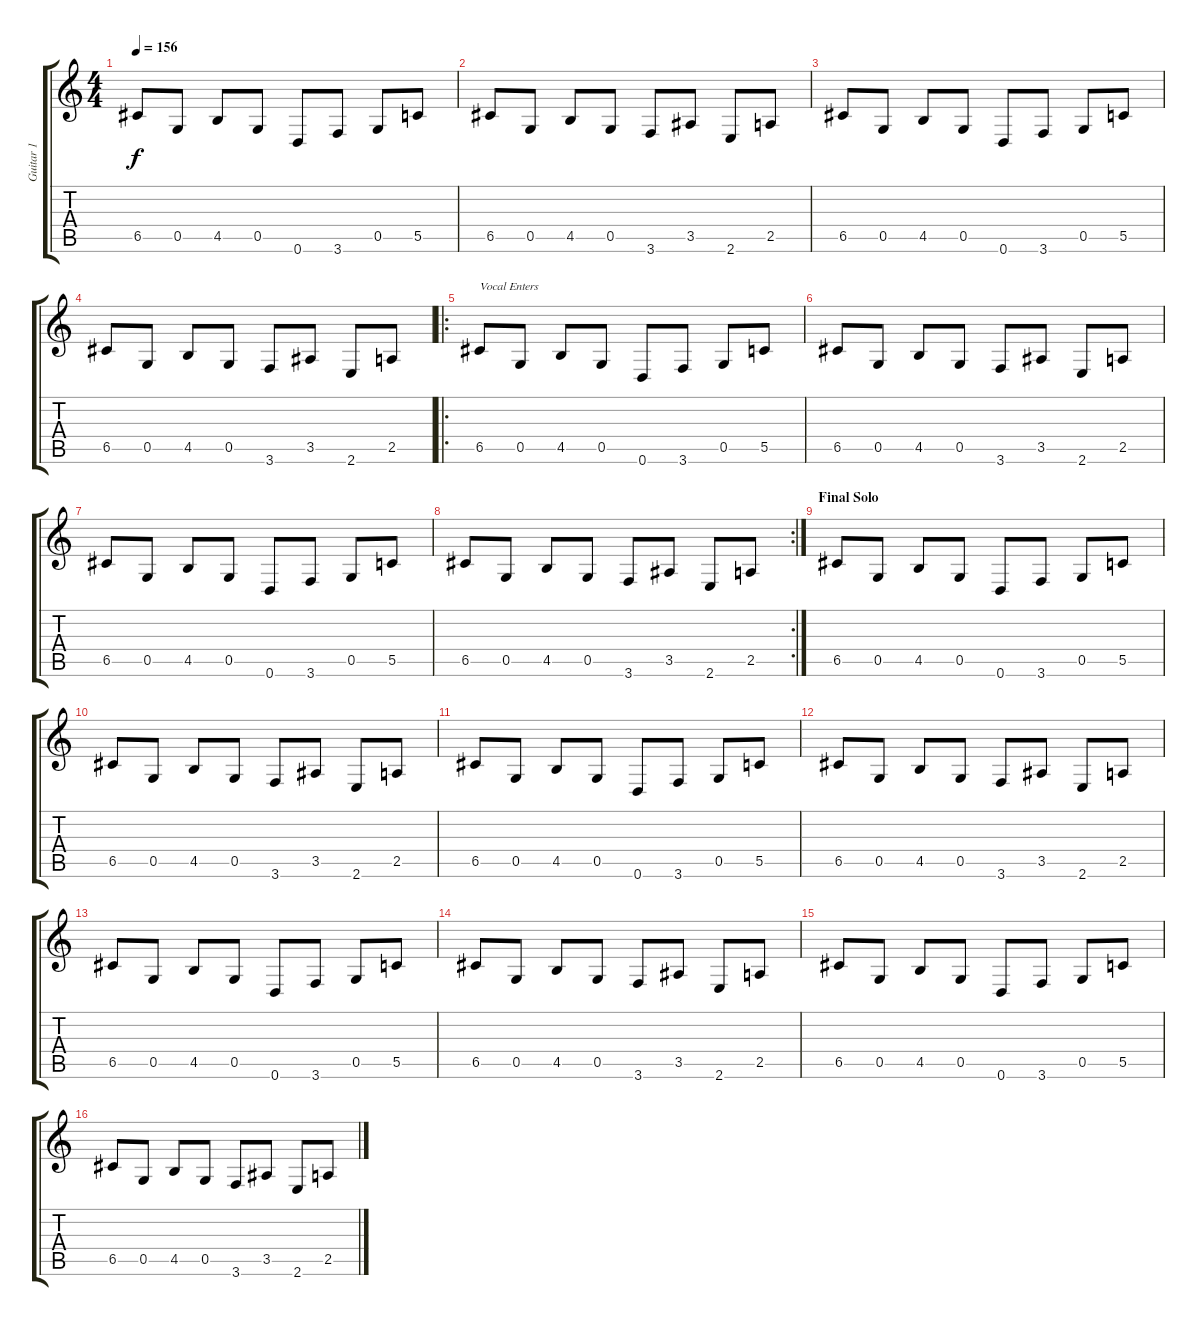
\track ("Guitar 1" "Guitar 1") {instrument distortionguitar}
\staff {score tabs}
\tuning (D4 A3 F3 C3 G2 D2) {hide}
\ts (4 4)
\tempo 156
\clef g2
\ks c
6.5.8{dy f} 0.5.8 4.5.8 0.5.8 0.6.8 3.6.8 0.5.8 5.5.8 |
6.5.8 0.5.8 4.5.8 0.5.8 3.6.8 3.5.8 2.6.8 2.5.8 |
6.5.8 0.5.8 4.5.8 0.5.8 0.6.8 3.6.8 0.5.8 5.5.8 |
6.5.8 0.5.8 4.5.8 0.5.8 3.6.8 3.5.8 2.6.8 2.5.8 |
\ro
6.5.8{txt "Vocal Enters"} 0.5.8 4.5.8 0.5.8 0.6.8 3.6.8 0.5.8 5.5.8 |
6.5.8 0.5.8 4.5.8 0.5.8 3.6.8 3.5.8 2.6.8 2.5.8 |
6.5.8 0.5.8 4.5.8 0.5.8 0.6.8 3.6.8 0.5.8 5.5.8 |
\rc 2
6.5.8 0.5.8 4.5.8 0.5.8 3.6.8 3.5.8 2.6.8 2.5.8 |
\section ("" "Final Solo")
6.5.8 0.5.8 4.5.8 0.5.8 0.6.8 3.6.8 0.5.8 5.5.8 |
6.5.8 0.5.8 4.5.8 0.5.8 3.6.8 3.5.8 2.6.8 2.5.8 |
6.5.8 0.5.8 4.5.8 0.5.8 0.6.8 3.6.8 0.5.8 5.5.8 |
6.5.8 0.5.8 4.5.8 0.5.8 3.6.8 3.5.8 2.6.8 2.5.8 |
6.5.8 0.5.8 4.5.8 0.5.8 0.6.8 3.6.8 0.5.8 5.5.8 |
6.5.8 0.5.8 4.5.8 0.5.8 3.6.8 3.5.8 2.6.8 2.5.8 |
6.5.8 0.5.8 4.5.8 0.5.8 0.6.8 3.6.8 0.5.8 5.5.8 |
6.5.8{volume 10} 0.5.8 4.5.8 0.5.8 3.6.8 3.5.8 2.6.8 2.5.8
